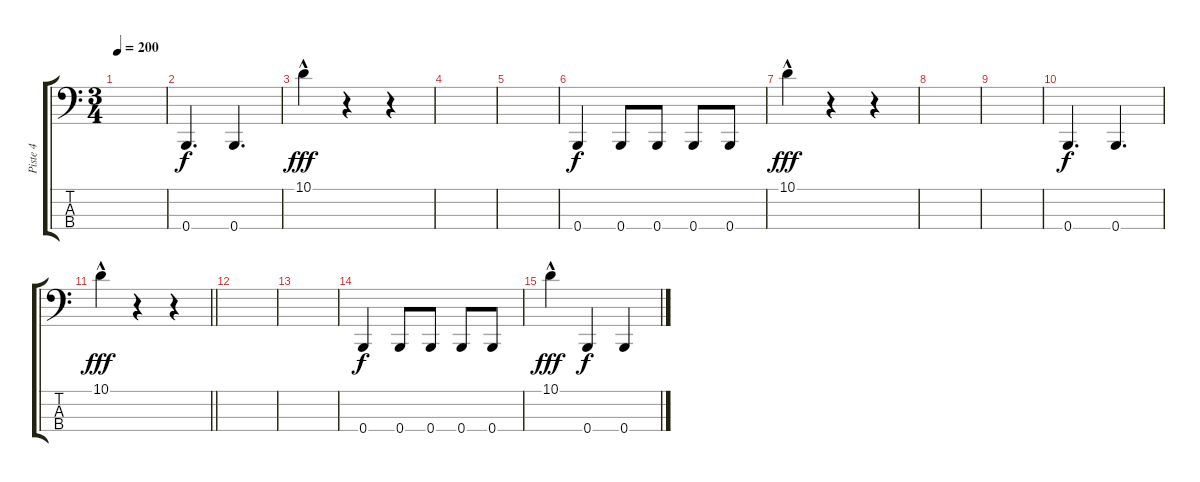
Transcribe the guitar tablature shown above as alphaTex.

\track ("Piste 4" "Piste 4") {instrument slapbass2}
\staff {score tabs}
\tuning (E2 B1 Gb1 B0) {hide}
\ts (3 4)
\tempo 200
\clef f4
\ks c
|
0.4.4{d dy f} 0.4.4{d} |
10.1{hac}.4{dy fff} r.4 r.4 |
|
|
0.4.4{dy f} 0.4.8 0.4.8 0.4.8 0.4.8 |
10.1{hac}.4{dy fff} r.4 r.4 |
|
|
0.4.4{d dy f} 0.4.4{d} |
\barLineRight lightlight
10.1{hac}.4{dy fff} r.4 r.4 |
|
|
0.4.4{dy f} 0.4.8 0.4.8 0.4.8 0.4.8 |
10.1{hac}.4{dy fff} 0.4.4{dy f} 0.4.4
